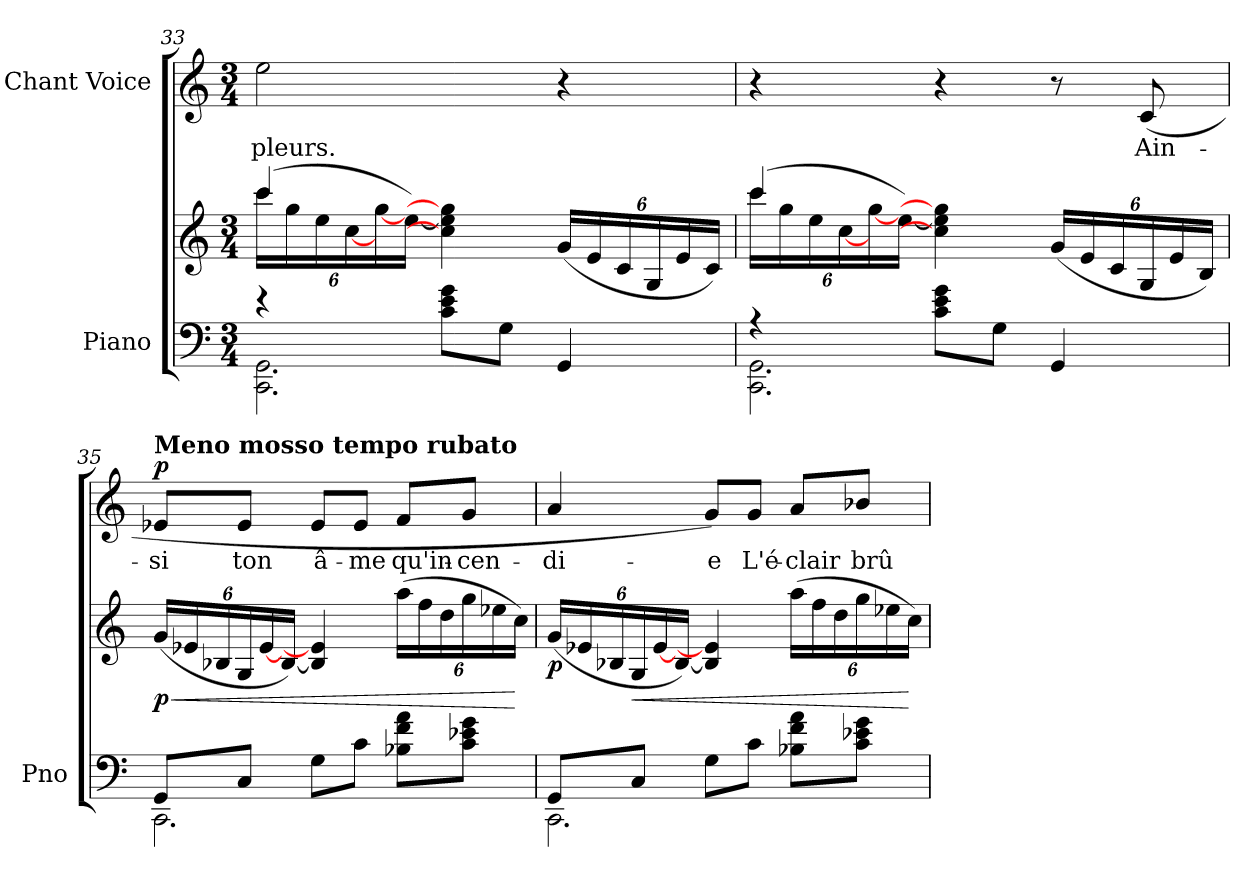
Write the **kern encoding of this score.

**kern	**kern	**dynam	**kern	**text	**dynam
*part2	*part2	*part2	*part1	*part1	*part1
*staff3	*staff2	*staff2/3	*staff1	*staff1	*staff1
*I"Piano	*	*	*I"Chant Voice	*	*
*I'Pno	*	*	*	*	*
!!LO:PB:g=z
*clefF4	*clefG2	*	*clefG2	*	*
*k[]	*k[]	*	*k[]	*	*
*M3/4	*M3/4	*	*M3/4	*	*
=33	=33	=33	=33	=33	=33
*^	*^	*	*	*	*
!	!	!	!	!LO:DY:b	!	!LO:LY:b	!
!	!	!	!	!LO:DY:n=1:b	!	!	!
4r	2.CC\ 2.GG\	(4ccc/	24ccc\LL	pp other-dynamics	2ee\	pleurs.	.
.	.	.	24gg\	.	.	.	.
.	.	.	24ee\	.	.	.	.
.	.	.	[24cc\	.	.	.	.
.	.	.	[24gg\	.	.	.	.
.	.	.	[24ee\JJ)	.	.	.	.
8c\ 8e\ 8g\L	.	4ryy	4cc\] 4ee\] 4gg\]	.	.	.	.
8G\J	.	.	.	.	.	.	.
*	*	*	*Xbrackettup	*	*	*	*
4GG/	.	4ryy	(24g/LL	.	4r	.	.
.	.	.	24e/	.	.	.	.
.	.	.	24c/	.	.	.	.
.	.	.	24G/	.	.	.	.
.	.	.	24e/	.	.	.	.
.	.	.	24c/JJ)	.	.	.	.
=34	=34	=34	=34	=34	=34	=34	=34
*	*	*	*brackettup	*	*	*	*
4r	2.CC\ 2.GG\	(4ccc/	24ccc\LL	.	4r	.	.
.	.	.	24gg\	.	.	.	.
.	.	.	24ee\	.	.	.	.
.	.	.	[24cc\	.	.	.	.
.	.	.	[24gg\	.	.	.	.
.	.	.	[24ee\JJ)	.	.	.	.
8c\ 8e\ 8g\L	.	4ryy	4cc\] 4ee\] 4gg\]	.	4r	.	.
8G\J	.	.	.	.	.	.	.
*	*	*	*Xbrackettup	*	*	*	*
4GG/	.	4ryy	(24g/LL	.	8r	.	.
.	.	.	24e/	.	.	.	.
.	.	.	24c/	.	.	.	.
!	!	!	!	!	!	!LO:LY:b	!
.	.	.	24G/	.	(8c/	Ain-	.
.	.	.	24e/	.	.	.	.
.	.	.	24B/JJ)	.	.	.	.
!!LO:LB:g=z
=35	=35	=35	=35	=35	=35	=35	=35
!	!	!	!	!	!LO:TX:a:B:t=Meno mosso tempo rubato	!	!
!	!	!	!	!LO:HP:b	!	!LO:LY:b	!
!	!	!	!	!LO:DY:n=1:b	!	!	!LO:DY:b
*	*	*v	*v	*	*	*	*
8GG/L	2.CC\	(24g/LL	< p	8e-X/L	-si	p
.	.	24e-X/	.	.	.	.
.	.	24B-X/	.	.	.	.
!	!	!	!	!	!LO:LY:b	!
8C/J	.	24G/	.	8e-/J	ton	.
.	.	[24e-/	.	.	.	.
.	.	[24B-/JJ)	.	.	.	.
!	!	!	!	!	!LO:LY:b	!
8G\L	.	4B-/] 4e-/]	.	8e-/L	â-	.
!	!	!	!	!	!LO:LY:b	!
8c\J	.	.	.	8e-/J	-me	.
*	*	*brackettup	*	*	*	*
!	!	!	!	!	!LO:LY:b	!
8B-X\ 8f\ 8a\L	.	(24aa\LL	.	8f/L	qu'in-	.
.	.	24ff\	.	.	.	.
.	.	24dd\	.	.	.	.
!	!	!	!	!	!LO:LY:b	!
8c\ 8e-X\ 8g\J	.	24gg\	.	8g/J	-cen-	.
.	.	24ee-X\	.	.	.	.
.	.	24cc\JJ)	[	.	.	.
=36	=36	=36	=36	=36	=36	=36
*	*	*Xbrackettup	*	*	*	*
!	!	!	!LO:DY:b	!	!LO:LY:b	!
8GG/L	2.CC\	(24g/LL	p	4a/	-di-	.
.	.	24e-X/	.	.	.	.
.	.	24B-X/	.	.	.	.
!	!	!	!LO:HP:b	!	!	!
8C/J	.	24G/	<	.	.	.
.	.	[24e-/	.	.	.	.
.	.	[24B-/JJ)	.	.	.	.
!	!	!	!	!	!LO:LY:b	!
8G\L	.	4B-/] 4e-/]	.	8g/L)	-e	.
!	!	!	!	!	!LO:LY:b	!
8c\J	.	.	.	8g/J	L'é-	.
*	*	*brackettup	*	*	*	*
!	!	!	!	!	!LO:LY:b	!
8B-X\ 8f\ 8a\L	.	(24aa\LL	.	8a/L	-clair	.
.	.	24ff\	.	.	.	.
.	.	24dd\	.	.	.	.
!	!	!	!	!	!LO:LY:b	!
8c\ 8e-X\ 8g\J	.	24gg\	.	8b-X/J	brû-	.
.	.	24ee-X\	.	.	.	.
.	.	24cc\JJ)	[	.	.	.
*v	*v	*	*	*	*	*
=	=	=	=	=	=
*-	*-	*-	*-	*-	*-
